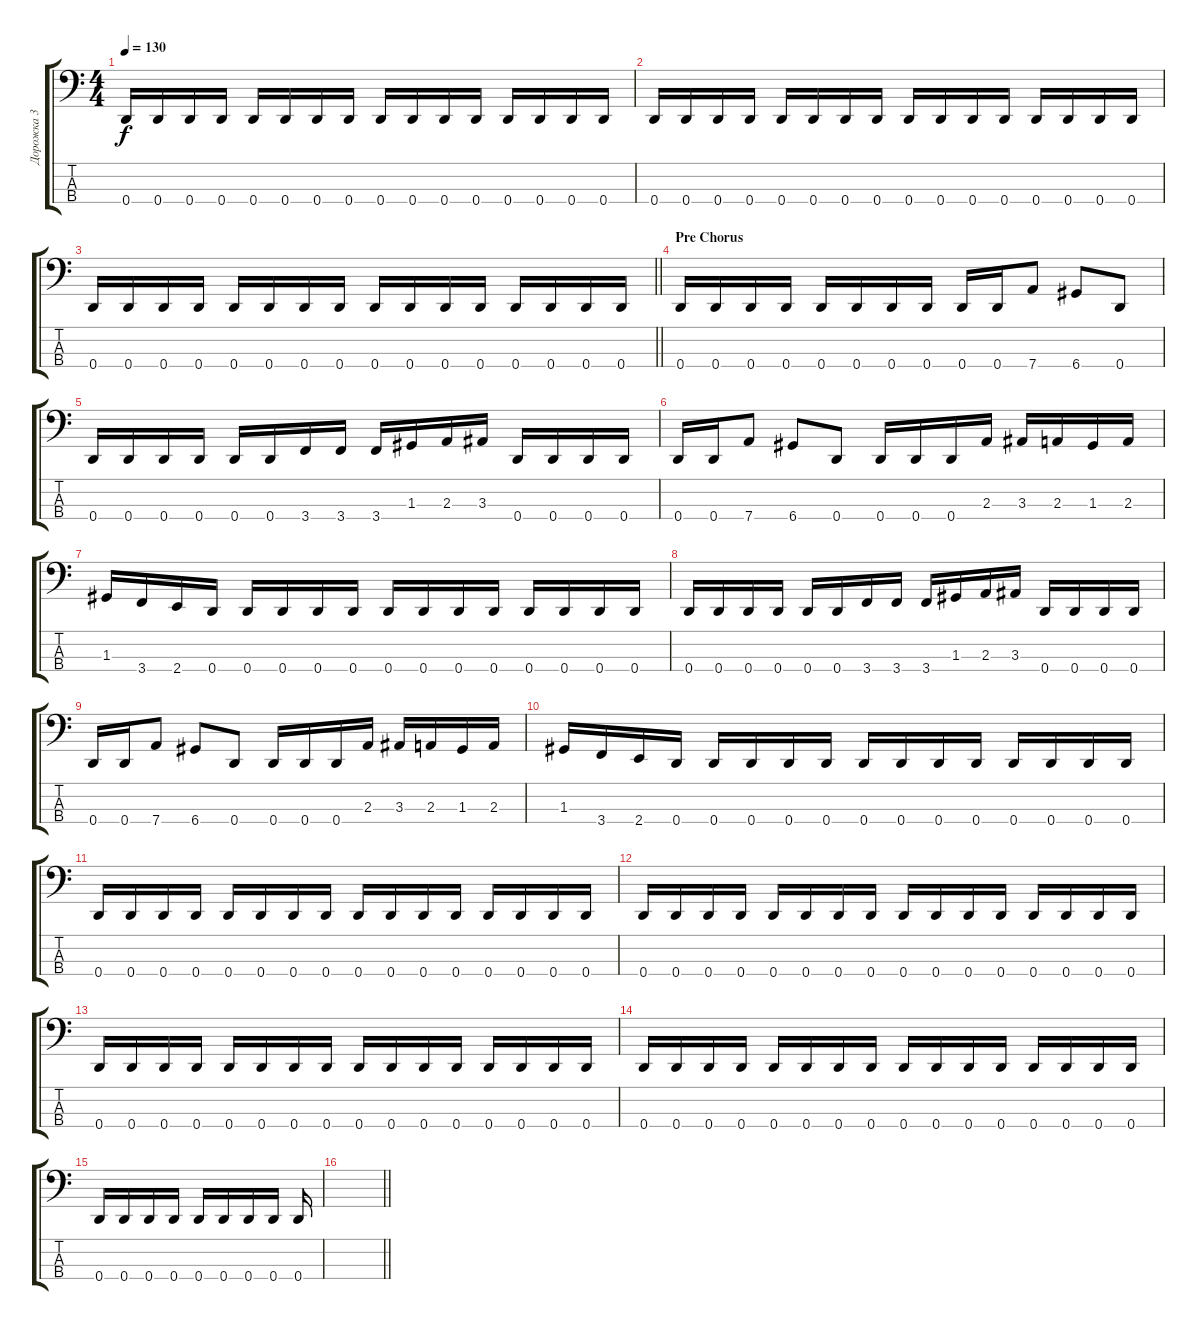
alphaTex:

\track ("Дорожка 3" "Дорожка 3") {instrument electricbassfinger}
\staff {score tabs}
\tuning (F2 C2 G1 D1) {hide}
\ts (4 4)
\tempo 130
\clef f4
\ks c
0.4.16{dy f} 0.4.16 0.4.16 0.4.16 0.4.16 0.4.16 0.4.16 0.4.16 0.4.16 0.4.16 0.4.16 0.4.16 0.4.16 0.4.16 0.4.16 0.4.16 |
0.4.16 0.4.16 0.4.16 0.4.16 0.4.16 0.4.16 0.4.16 0.4.16 0.4.16 0.4.16 0.4.16 0.4.16 0.4.16 0.4.16 0.4.16 0.4.16 |
\barLineRight lightlight
0.4.16 0.4.16 0.4.16 0.4.16 0.4.16 0.4.16 0.4.16 0.4.16 0.4.16 0.4.16 0.4.16 0.4.16 0.4.16 0.4.16 0.4.16 0.4.16 |
\section ("" "Pre Chorus")
0.4.16 0.4.16 0.4.16 0.4.16 0.4.16 0.4.16 0.4.16 0.4.16 0.4.16 0.4.16 7.4.8 6.4.8 0.4.8 |
0.4.16 0.4.16 0.4.16 0.4.16 0.4.16 0.4.16 3.4.16 3.4.16 3.4.16 1.3.16 2.3.16 3.3.16 0.4.16 0.4.16 0.4.16 0.4.16 |
0.4.16 0.4.16 7.4.8 6.4.8 0.4.8 0.4.16 0.4.16 0.4.16 2.3.16 3.3.16 2.3.16 1.3.16 2.3.16 |
1.3.16 3.4.16 2.4.16 0.4.16 0.4.16 0.4.16 0.4.16 0.4.16 0.4.16 0.4.16 0.4.16 0.4.16 0.4.16 0.4.16 0.4.16 0.4.16 |
0.4.16 0.4.16 0.4.16 0.4.16 0.4.16 0.4.16 3.4.16 3.4.16 3.4.16 1.3.16 2.3.16 3.3.16 0.4.16 0.4.16 0.4.16 0.4.16 |
0.4.16 0.4.16 7.4.8 6.4.8 0.4.8 0.4.16 0.4.16 0.4.16 2.3.16 3.3.16 2.3.16 1.3.16 2.3.16 |
1.3.16 3.4.16 2.4.16 0.4.16 0.4.16 0.4.16 0.4.16 0.4.16 0.4.16 0.4.16 0.4.16 0.4.16 0.4.16 0.4.16 0.4.16 0.4.16 |
0.4.16 0.4.16 0.4.16 0.4.16 0.4.16 0.4.16 0.4.16 0.4.16 0.4.16 0.4.16 0.4.16 0.4.16 0.4.16 0.4.16 0.4.16 0.4.16 |
0.4.16 0.4.16 0.4.16 0.4.16 0.4.16 0.4.16 0.4.16 0.4.16 0.4.16 0.4.16 0.4.16 0.4.16 0.4.16 0.4.16 0.4.16 0.4.16 |
0.4.16 0.4.16 0.4.16 0.4.16 0.4.16 0.4.16 0.4.16 0.4.16 0.4.16 0.4.16 0.4.16 0.4.16 0.4.16 0.4.16 0.4.16 0.4.16 |
0.4.16 0.4.16 0.4.16 0.4.16 0.4.16 0.4.16 0.4.16 0.4.16 0.4.16 0.4.16 0.4.16 0.4.16 0.4.16 0.4.16 0.4.16 0.4.16 |
0.4.16 0.4.16 0.4.16 0.4.16 0.4.16 0.4.16 0.4.16 0.4.16 0.4.16 |
\barLineRight lightlight
